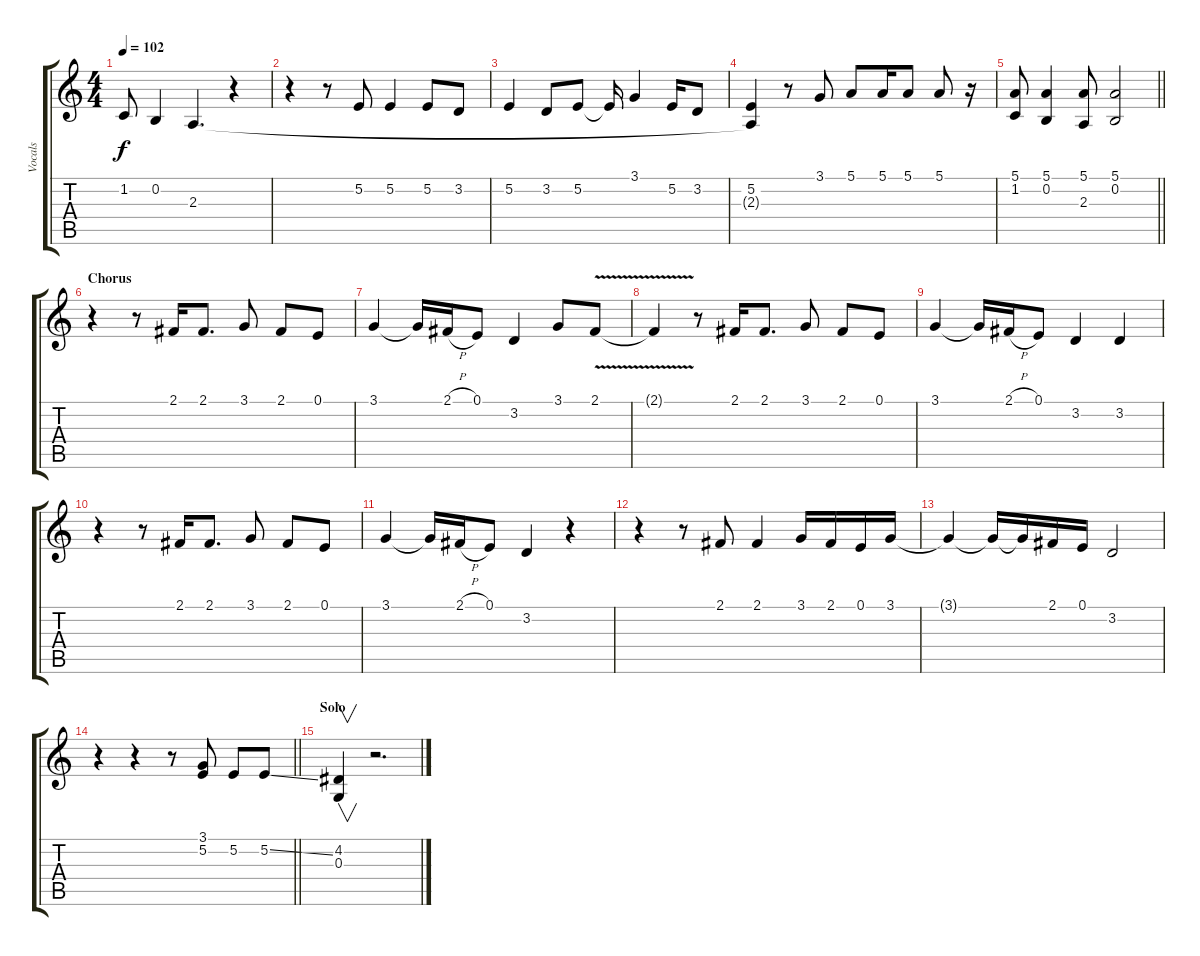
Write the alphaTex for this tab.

\track ("Vocals" "Vocals") {instrument tuba}
\staff {score tabs}
\tuning (E4 B3 G3 D3 A2 E2) {hide}
\ts (4 4)
\tempo 102
\clef g2
\ks c
1.2.8{dy f} 0.2.4 2.3.4{d} r.4 |
r.4 r.8 5.2.8 5.2.4 5.2.8 3.2.8 |
5.2.4 3.2.8 5.2.8 5.2{t}.16 3.1.4 5.2.16 3.2.8 |
(5.2 2.3{t}).4 r.8 3.1.8 5.1.8 5.1.16 5.1.8 5.1.8 r.16 |
\barLineRight lightlight
(5.1 1.2).8 (5.1 0.2).4 (5.1 2.3).8 (5.1 0.2).2 |
\section ("" "Chorus")
r.4 r.8 2.1.16 2.1.8{d} 3.1.8 2.1.8 0.1.8 |
3.1.4 3.1{t}.16 2.1{h}.16 0.1.8 3.2.4 3.1.8 2.1{v}.8 |
2.1{t}.4 r.8 2.1.16 2.1.8{d} 3.1.8 2.1.8 0.1.8 |
3.1.4 3.1{t}.16 2.1{h}.16 0.1.8 3.2.4 3.2.4 |
r.4 r.8 2.1.16 2.1.8{d} 3.1.8 2.1.8 0.1.8 |
3.1.4 3.1{t}.16 2.1{h}.16 0.1.8 3.2.4 r.4 |
r.4 r.8 2.1.8 2.1.4 3.1.16 2.1.16 0.1.16 3.1.16 |
3.1{t}.4 3.1{t}.16 3.1{t}.16 2.1.16 0.1.16 3.2.2 |
\barLineRight lightlight
r.4 r.4 r.8 (3.1 5.2).8 5.2.8 5.2{ss}.8 |
\section ("" "Solo")
(4.2 0.3).4{v} r.2{d}
